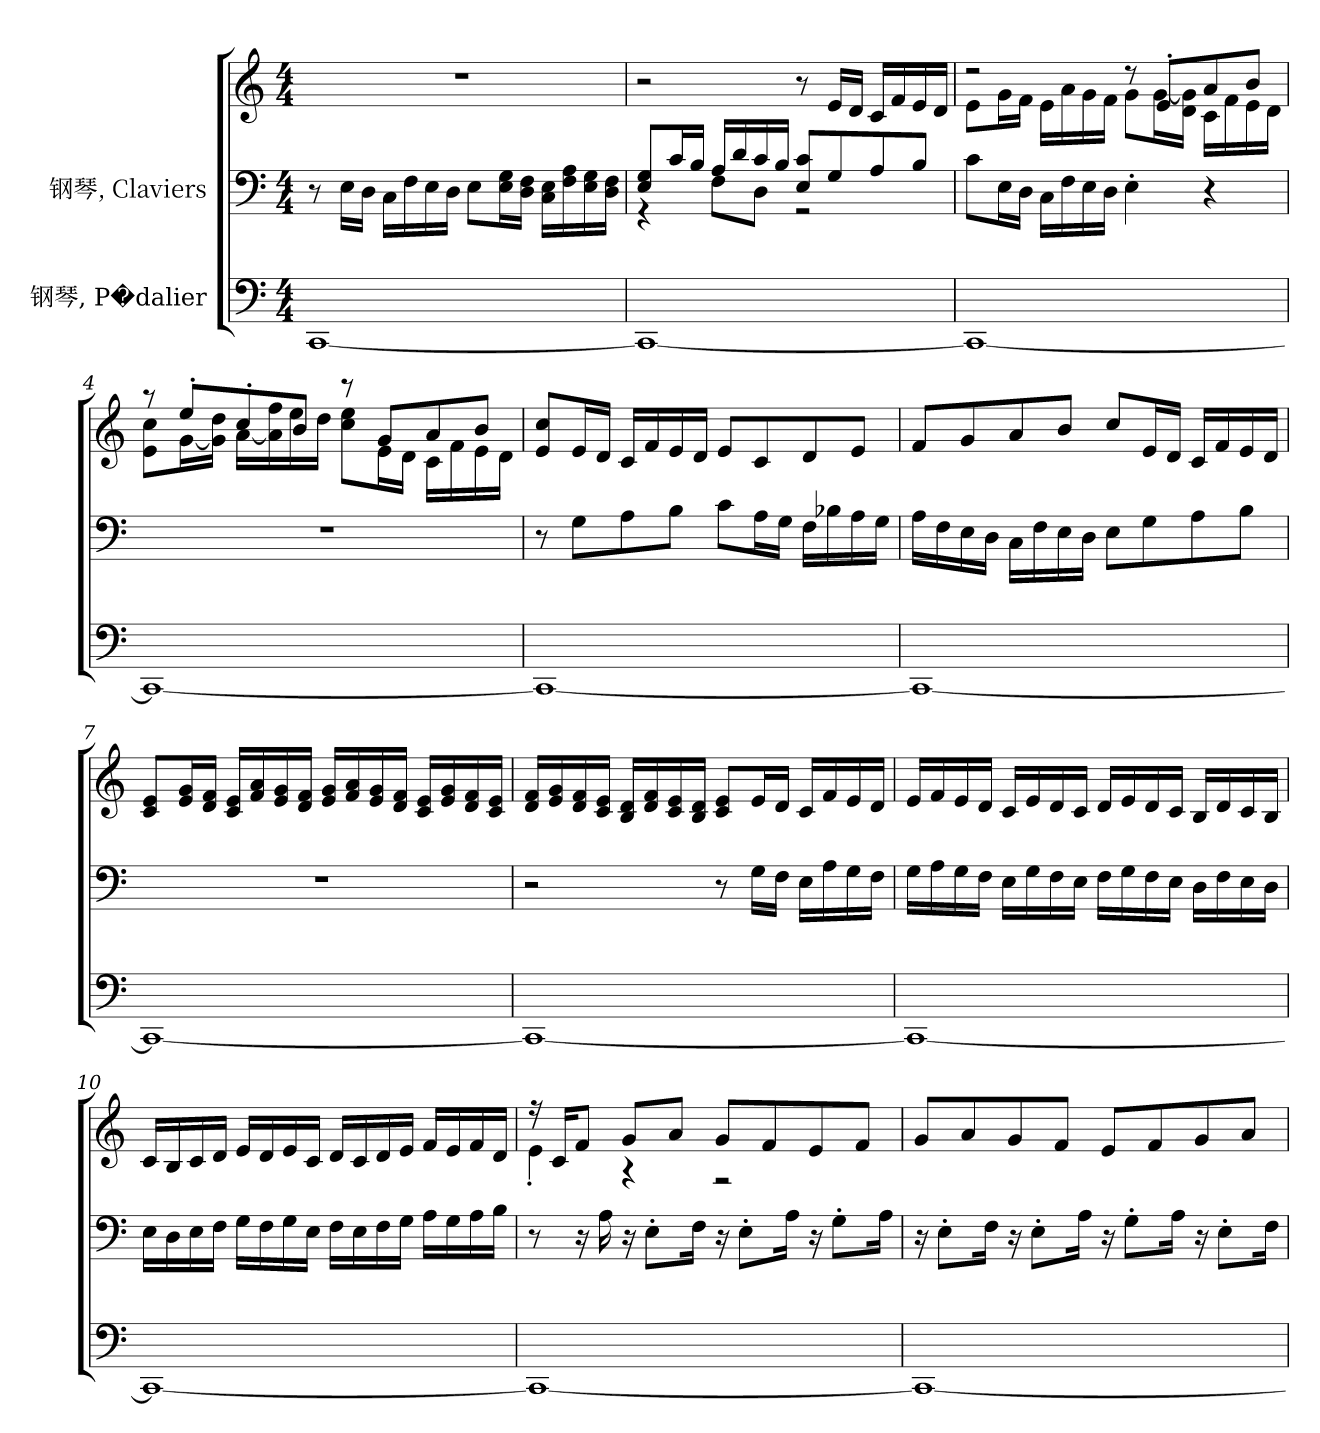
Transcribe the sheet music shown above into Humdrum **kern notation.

**kern	**kern	**kern
*part2	*part1	*part1
*staff3	*staff2	*staff1
*I"钢琴, P�dalier	*I"钢琴, Claviers	*
*clefF4	*clefF4	*clefG2
*k[]	*k[]	*k[]
*M4/4	*M4/4	*M4/4
*MM62	*MM62	*MM62
=1	=1	=1
[1CC	8r	1r
.	16E\LL	.
.	16D\JJ	.
.	16C\LL	.
.	16F\	.
.	16E\	.
.	16D\JJ	.
.	8E\L	.
.	16E\ 16G\L	.
.	16D\ 16F\JJ	.
.	16C\ 16E\LL	.
.	16F\ 16A\	.
.	16E\ 16G\	.
.	16D\ 16F\JJ	.
=2	=2	=2
*	*^	*
1CC_	8E/ 8G/L	4r	2r
.	16c/L	.	.
.	16B/JJ	.	.
.	16A/LL	8F\L	.
.	16d/	.	.
.	16c/	8D\J	.
.	16B/JJ	.	.
.	8E/ 8c/L	2r	8r
.	8G/	.	16e/LL
.	.	.	16d/JJ
.	8A/	.	16c/LL
.	.	.	16f/
.	8B/J	.	16e/
.	.	.	16d/JJ
*	*v	*v	*
!!LO:LB:g=z
=3	=3	=3
*	*	*^
1CC_	8c\L	2r	8e\L
.	16E\L	.	16g\L
.	16D\JJ	.	16f\JJ
.	16C\LL	.	16e\LL
.	16F\	.	16a\
.	16E\	.	16g\
.	16D\JJ	.	16f\JJ
.	4E'\	8r	8g\L
.	.	8e'/L	[16g\L
.	.	.	16d\ 16g\]JJ
.	4r	8a/	16c\LL
.	.	.	16f\
.	.	8b/J	16e\
.	.	.	16d\JJ
=4	=4	=4	=4
1CC_	1r	8r	8e\ 8cc\L
.	.	8ee'/L	[16g\L
.	.	.	16g\] 16dd\JJ
.	.	8cc'/	[16a\LL
.	.	.	16a\] 16ff\
.	.	8b/J	16ee\
.	.	.	16dd\JJ
.	.	8r	8cc\ 8ee\L
.	.	8g/L	16e\L
.	.	.	16d\JJ
.	.	8a/	16c\LL
.	.	.	16f\
.	.	8b/J	16e\
.	.	.	16d\JJ
*	*	*v	*v
!!LO:LB:g=z
=5	=5	=5
1CC_	8r	8e/ 8cc/L
.	8G\L	16e/L
.	.	16d/JJ
.	8A\	16c/LL
.	.	16f/
.	8B\J	16e/
.	.	16d/JJ
.	8c\L	8e/L
.	16A\L	8c/
.	16G\JJ	.
.	16F\LL	8d/
.	16B-X\	.
.	16A\	8e/J
.	16G\JJ	.
=6	=6	=6
1CC_	16A\LL	8f/L
.	16F\	.
.	16E\	8g/
.	16D\JJ	.
.	16C\LL	8a/
.	16F\	.
.	16E\	8b/J
.	16D\JJ	.
.	8E\L	8cc/L
.	8G\	16e/L
.	.	16d/JJ
.	8A\	16c/LL
.	.	16f/
.	8B\J	16e/
.	.	16d/JJ
=7	=7	=7
1CC_	1r	8c/ 8e/L
.	.	16e/ 16g/L
.	.	16d/ 16f/JJ
.	.	16c/ 16e/LL
.	.	16f/ 16a/
.	.	16e/ 16g/
.	.	16d/ 16f/JJ
.	.	16e/ 16g/LL
.	.	16f/ 16a/
.	.	16e/ 16g/
.	.	16d/ 16f/JJ
.	.	16c/ 16e/LL
.	.	16e/ 16g/
.	.	16d/ 16f/
.	.	16c/ 16e/JJ
!!LO:LB:g=z
=8	=8	=8
1CC_	2r	16d/ 16f/LL
.	.	16e/ 16g/
.	.	16d/ 16f/
.	.	16c/ 16e/JJ
.	.	16B/ 16d/LL
.	.	16d/ 16f/
.	.	16c/ 16e/
.	.	16B/ 16d/JJ
.	8r	8c/ 8e/L
.	16G\LL	16e/L
.	16F\JJ	16d/JJ
.	16E\LL	16c/LL
.	16A\	16f/
.	16G\	16e/
.	16F\JJ	16d/JJ
=9	=9	=9
1CC_	16G\LL	16e/LL
.	16A\	16f/
.	16G\	16e/
.	16F\JJ	16d/JJ
.	16E\LL	16c/LL
.	16G\	16e/
.	16F\	16d/
.	16E\JJ	16c/JJ
.	16F\LL	16d/LL
.	16G\	16e/
.	16F\	16d/
.	16E\JJ	16c/JJ
.	16D\LL	16B/LL
.	16F\	16d/
.	16E\	16c/
.	16D\JJ	16B/JJ
!!LO:PB:g=z
=10	=10	=10
1CC_	16E\LL	16c/LL
.	16D\	16B/
.	16E\	16c/
.	16F\JJ	16d/JJ
.	16G\LL	16e/LL
.	16F\	16d/
.	16G\	16e/
.	16E\JJ	16c/JJ
.	16F\LL	16d/LL
.	16E\	16c/
.	16F\	16d/
.	16G\JJ	16e/JJ
.	16A\LL	16f/LL
.	16G\	16e/
.	16A\	16f/
.	16B\JJ	16d/JJ
=11	=11	=11
*	*	*^
1CC_	8r	16r	4e'\
.	.	16c/KL	.
.	16r	8f/J	.
.	16A\	.	.
.	16r	8g/L	4r
.	8E'\L	.	.
.	.	8a/J	.
.	16F\Jk	.	.
.	16r	8g/L	2r
.	8E'\L	.	.
.	.	8f/	.
.	16A\Jk	.	.
.	16r	8e/	.
.	8G'\L	.	.
.	.	8f/J	.
.	16A\Jk	.	.
*	*	*v	*v
=12	=12	=12
1CC_	16r	8g/L
.	8E'\L	.
.	.	8a/
.	16F\Jk	.
.	16r	8g/
.	8E'\L	.
.	.	8f/J
.	16A\Jk	.
.	16r	8e/L
.	8G'\L	.
.	.	8f/
.	16A\Jk	.
.	16r	8g/
.	8E'\L	.
.	.	8a/J
.	16F\Jk	.
=	=	=
*-	*-	*-
